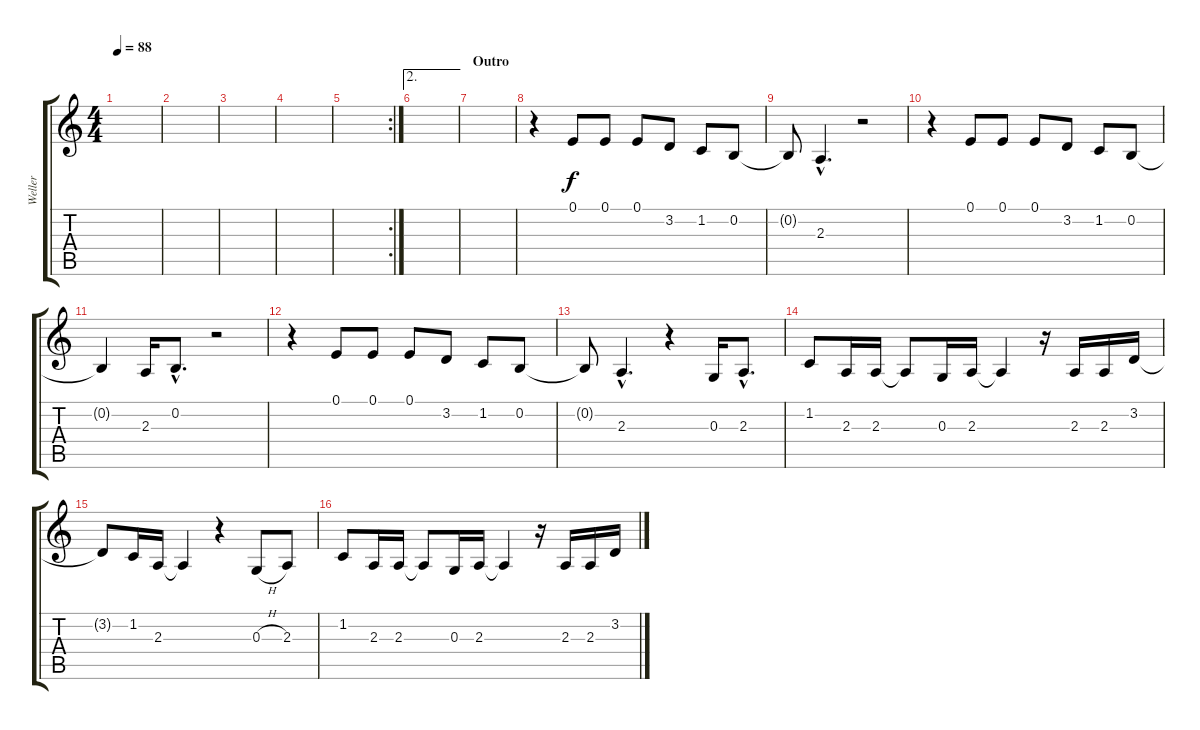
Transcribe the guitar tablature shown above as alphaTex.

\track ("Weller" "Weller") {instrument baritonesax}
\staff {score tabs}
\tuning (E4 B3 G3 D3 A2 E2) {hide}
\ts (4 4)
\tempo 88
\clef g2
\ks c
|
|
|
|
\rc 2
|
\ae 2
|
\section ("" "Outro")
|
r.4 0.1.8 0.1.8 0.1.8 3.2.8 1.2.8 0.2.8 |
0.2{t}.8 2.3{hac}.4{d} r.2 |
r.4 0.1.8 0.1.8 0.1.8 3.2.8 1.2.8 0.2.8 |
0.2{t}.4 2.3.16 0.2{hac}.8{d} r.2 |
r.4 0.1.8 0.1.8 0.1.8 3.2.8 1.2.8 0.2.8 |
0.2{t}.8 2.3{hac}.4{d} r.4 0.3.16 2.3{hac}.8{d} |
1.2.8 2.3.16 2.3.16 2.3{t}.8 0.3.16 2.3.16 2.3{t}.4 r.16 2.3.16 2.3.16 3.2.16 |
3.2{t}.8 1.2.16 2.3.16 2.3{t}.4 r.4 0.3{h}.8 2.3.8 |
1.2.8 2.3.16 2.3.16 2.3{t}.8 0.3.16 2.3.16 2.3{t}.4 r.16 2.3.16 2.3.16 3.2.16
